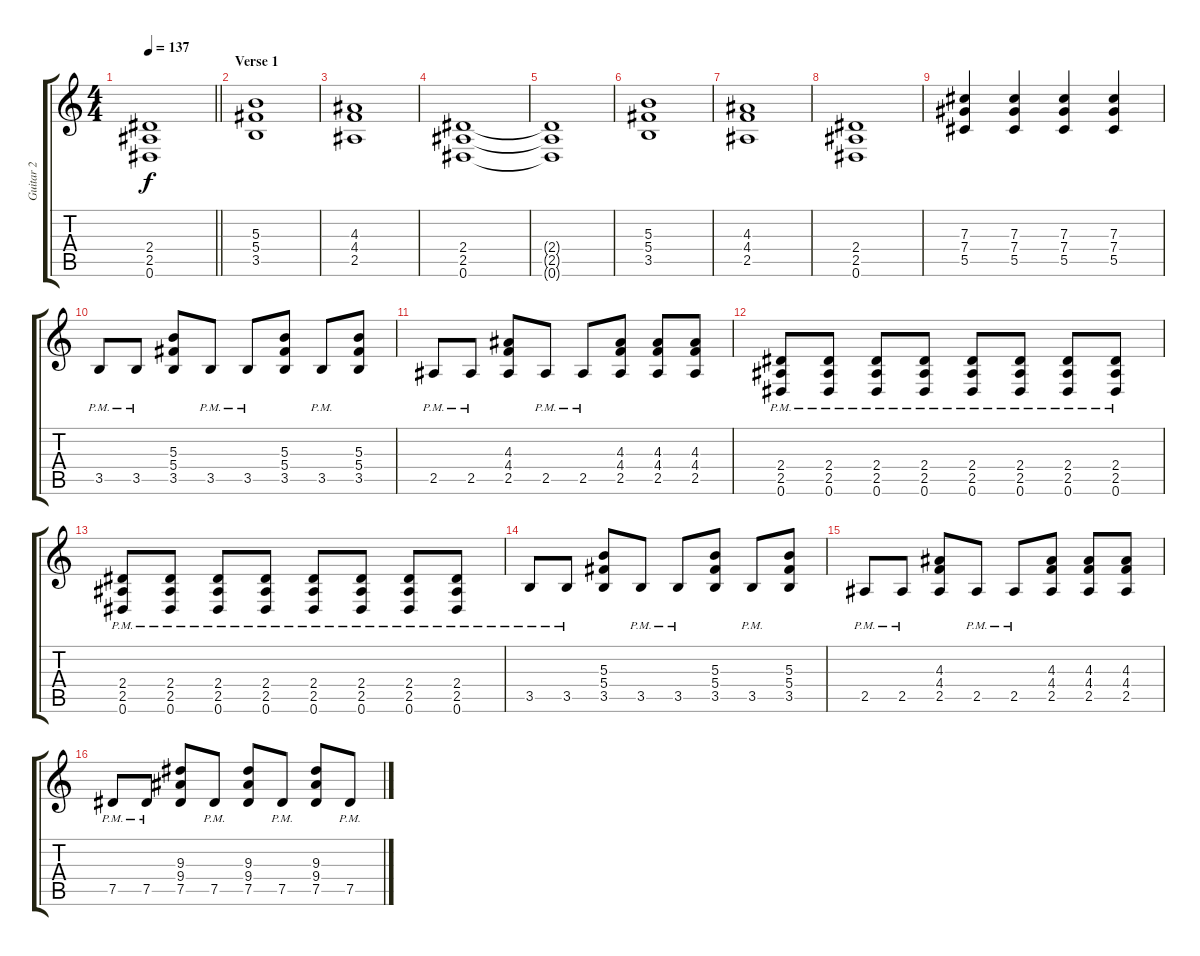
\track ("Guitar 2" "Guitar 2") {instrument distortionguitar}
\staff {score tabs}
\tuning (Eb4 Bb3 Gb3 Db3 Ab2 Eb2) {hide}
\ts (4 4)
\tempo 137
\clef g2
\barLineRight lightlight
\ks c
(2.4{t} 2.5{t} 0.6{t}).1{dy f} |
\section ("" "Verse 1")
(5.3 5.4 3.5).1 |
(4.3 4.4 2.5).1 |
(2.4 2.5 0.6).1 |
(2.4{t} 2.5{t} 0.6{t}).1 |
(5.3 5.4 3.5).1 |
(4.3 4.4 2.5).1 |
(2.4 2.5 0.6).1 |
(7.3 7.4 5.5).4 (7.3 7.4 5.5).4 (7.3 7.4 5.5).4 (7.3 7.4 5.5).4 |
3.5{pm}.8 3.5{pm}.8 (5.3 5.4 3.5).8 3.5{pm}.8 3.5{pm}.8 (5.3 5.4 3.5).8 3.5{pm}.8 (5.3 5.4 3.5).8 |
2.5{pm}.8 2.5{pm}.8 (4.3 4.4 2.5).8 2.5{pm}.8 2.5{pm}.8 (4.3 4.4 2.5).8 (4.3 4.4 2.5).8 (4.3 4.4 2.5).8 |
(2.4{pm} 2.5{pm} 0.6{pm}).8 (2.4{pm} 2.5{pm} 0.6{pm}).8 (2.4{pm} 2.5{pm} 0.6{pm}).8 (2.4{pm} 2.5{pm} 0.6{pm}).8 (2.4{pm} 2.5{pm} 0.6{pm}).8 (2.4{pm} 2.5{pm} 0.6{pm}).8 (2.4{pm} 2.5{pm} 0.6{pm}).8 (2.4{pm} 2.5{pm} 0.6{pm}).8 |
(2.4{pm} 2.5{pm} 0.6{pm}).8 (2.4{pm} 2.5{pm} 0.6{pm}).8 (2.4{pm} 2.5{pm} 0.6{pm}).8 (2.4{pm} 2.5{pm} 0.6{pm}).8 (2.4{pm} 2.5{pm} 0.6{pm}).8 (2.4{pm} 2.5{pm} 0.6{pm}).8 (2.4{pm} 2.5{pm} 0.6{pm}).8 (2.4{pm} 2.5{pm} 0.6{pm}).8 |
3.5{pm}.8 3.5{pm}.8 (5.3 5.4 3.5).8 3.5{pm}.8 3.5{pm}.8 (5.3 5.4 3.5).8 3.5{pm}.8 (5.3 5.4 3.5).8 |
2.5{pm}.8 2.5{pm}.8 (4.3 4.4 2.5).8 2.5{pm}.8 2.5{pm}.8 (4.3 4.4 2.5).8 (4.3 4.4 2.5).8 (4.3 4.4 2.5).8 |
7.5{pm}.8 7.5{pm}.8 (9.3 9.4 7.5).8 7.5{pm}.8 (9.3 9.4 7.5).8 7.5{pm}.8 (9.3 9.4 7.5).8 7.5{pm}.8
